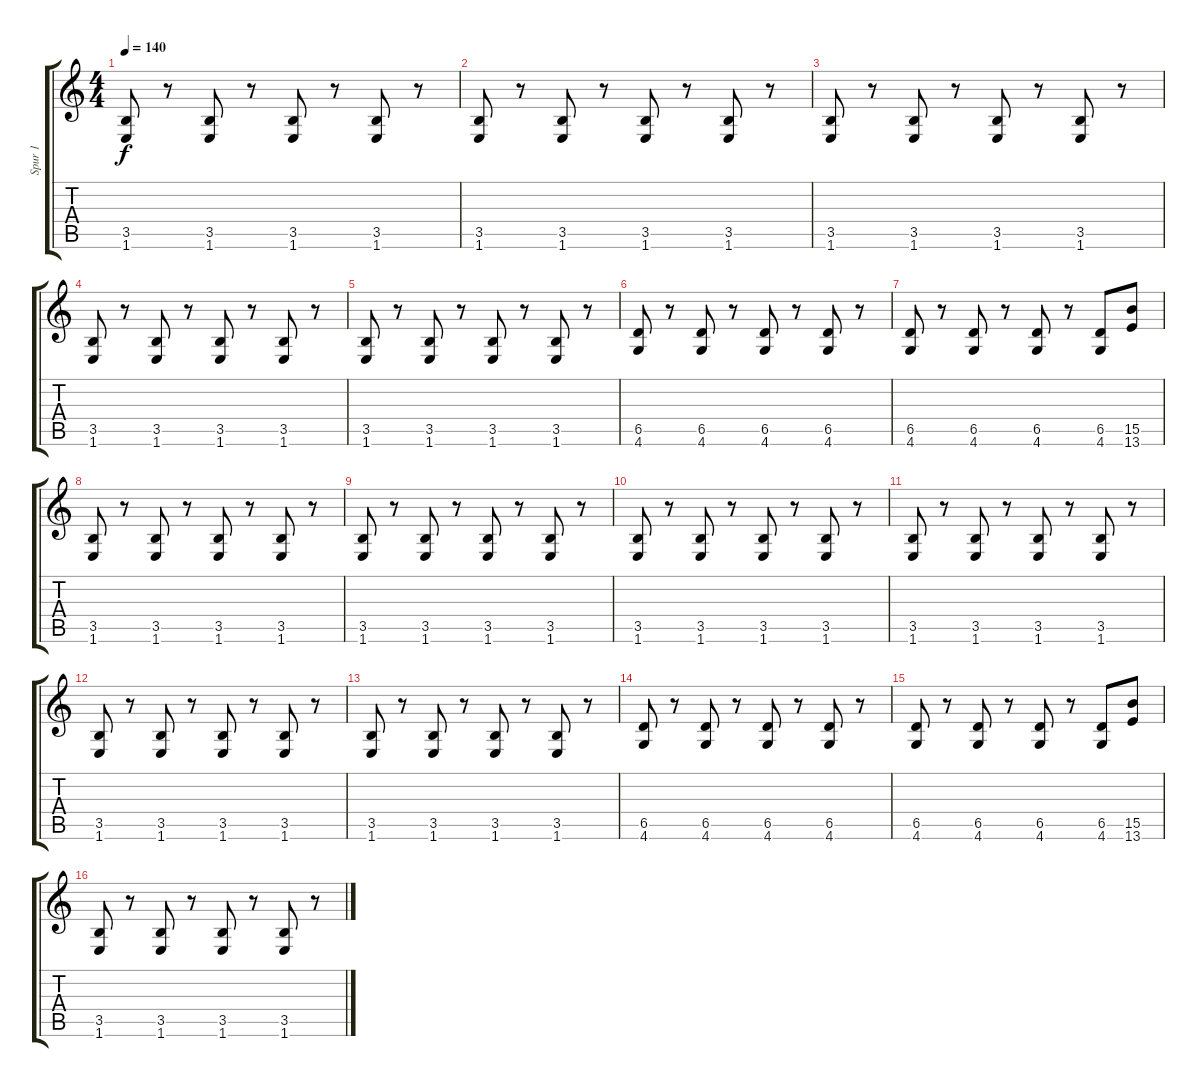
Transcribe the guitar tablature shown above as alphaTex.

\track ("Spur 1" "Spur 1") {instrument distortionguitar}
\staff {score tabs}
\tuning (Eb4 Bb3 Gb3 Db3 Ab2 Eb2) {hide}
\ts (4 4)
\tempo 140
\clef g2
\ks c
(3.5 1.6).8{dy f} r.8 (3.5 1.6).8 r.8 (3.5 1.6).8 r.8 (3.5 1.6).8 r.8 |
(3.5 1.6).8 r.8 (3.5 1.6).8 r.8 (3.5 1.6).8 r.8 (3.5 1.6).8 r.8 |
(3.5 1.6).8 r.8 (3.5 1.6).8 r.8 (3.5 1.6).8 r.8 (3.5 1.6).8 r.8 |
(3.5 1.6).8 r.8 (3.5 1.6).8 r.8 (3.5 1.6).8 r.8 (3.5 1.6).8 r.8 |
(3.5 1.6).8 r.8 (3.5 1.6).8 r.8 (3.5 1.6).8 r.8 (3.5 1.6).8 r.8 |
(6.5 4.6).8 r.8 (6.5 4.6).8 r.8 (6.5 4.6).8 r.8 (6.5 4.6).8 r.8 |
(6.5 4.6).8 r.8 (6.5 4.6).8 r.8 (6.5 4.6).8 r.8 (6.5 4.6).8 (15.5 13.6).8 |
(3.5 1.6).8 r.8 (3.5 1.6).8 r.8 (3.5 1.6).8 r.8 (3.5 1.6).8 r.8 |
(3.5 1.6).8 r.8 (3.5 1.6).8 r.8 (3.5 1.6).8 r.8 (3.5 1.6).8 r.8 |
(3.5 1.6).8 r.8 (3.5 1.6).8 r.8 (3.5 1.6).8 r.8 (3.5 1.6).8 r.8 |
(3.5 1.6).8 r.8 (3.5 1.6).8 r.8 (3.5 1.6).8 r.8 (3.5 1.6).8 r.8 |
(3.5 1.6).8 r.8 (3.5 1.6).8 r.8 (3.5 1.6).8 r.8 (3.5 1.6).8 r.8 |
(3.5 1.6).8 r.8 (3.5 1.6).8 r.8 (3.5 1.6).8 r.8 (3.5 1.6).8 r.8 |
(6.5 4.6).8 r.8 (6.5 4.6).8 r.8 (6.5 4.6).8 r.8 (6.5 4.6).8 r.8 |
(6.5 4.6).8 r.8 (6.5 4.6).8 r.8 (6.5 4.6).8 r.8 (6.5 4.6).8 (15.5 13.6).8 |
(3.5 1.6).8 r.8 (3.5 1.6).8 r.8 (3.5 1.6).8 r.8 (3.5 1.6).8 r.8
